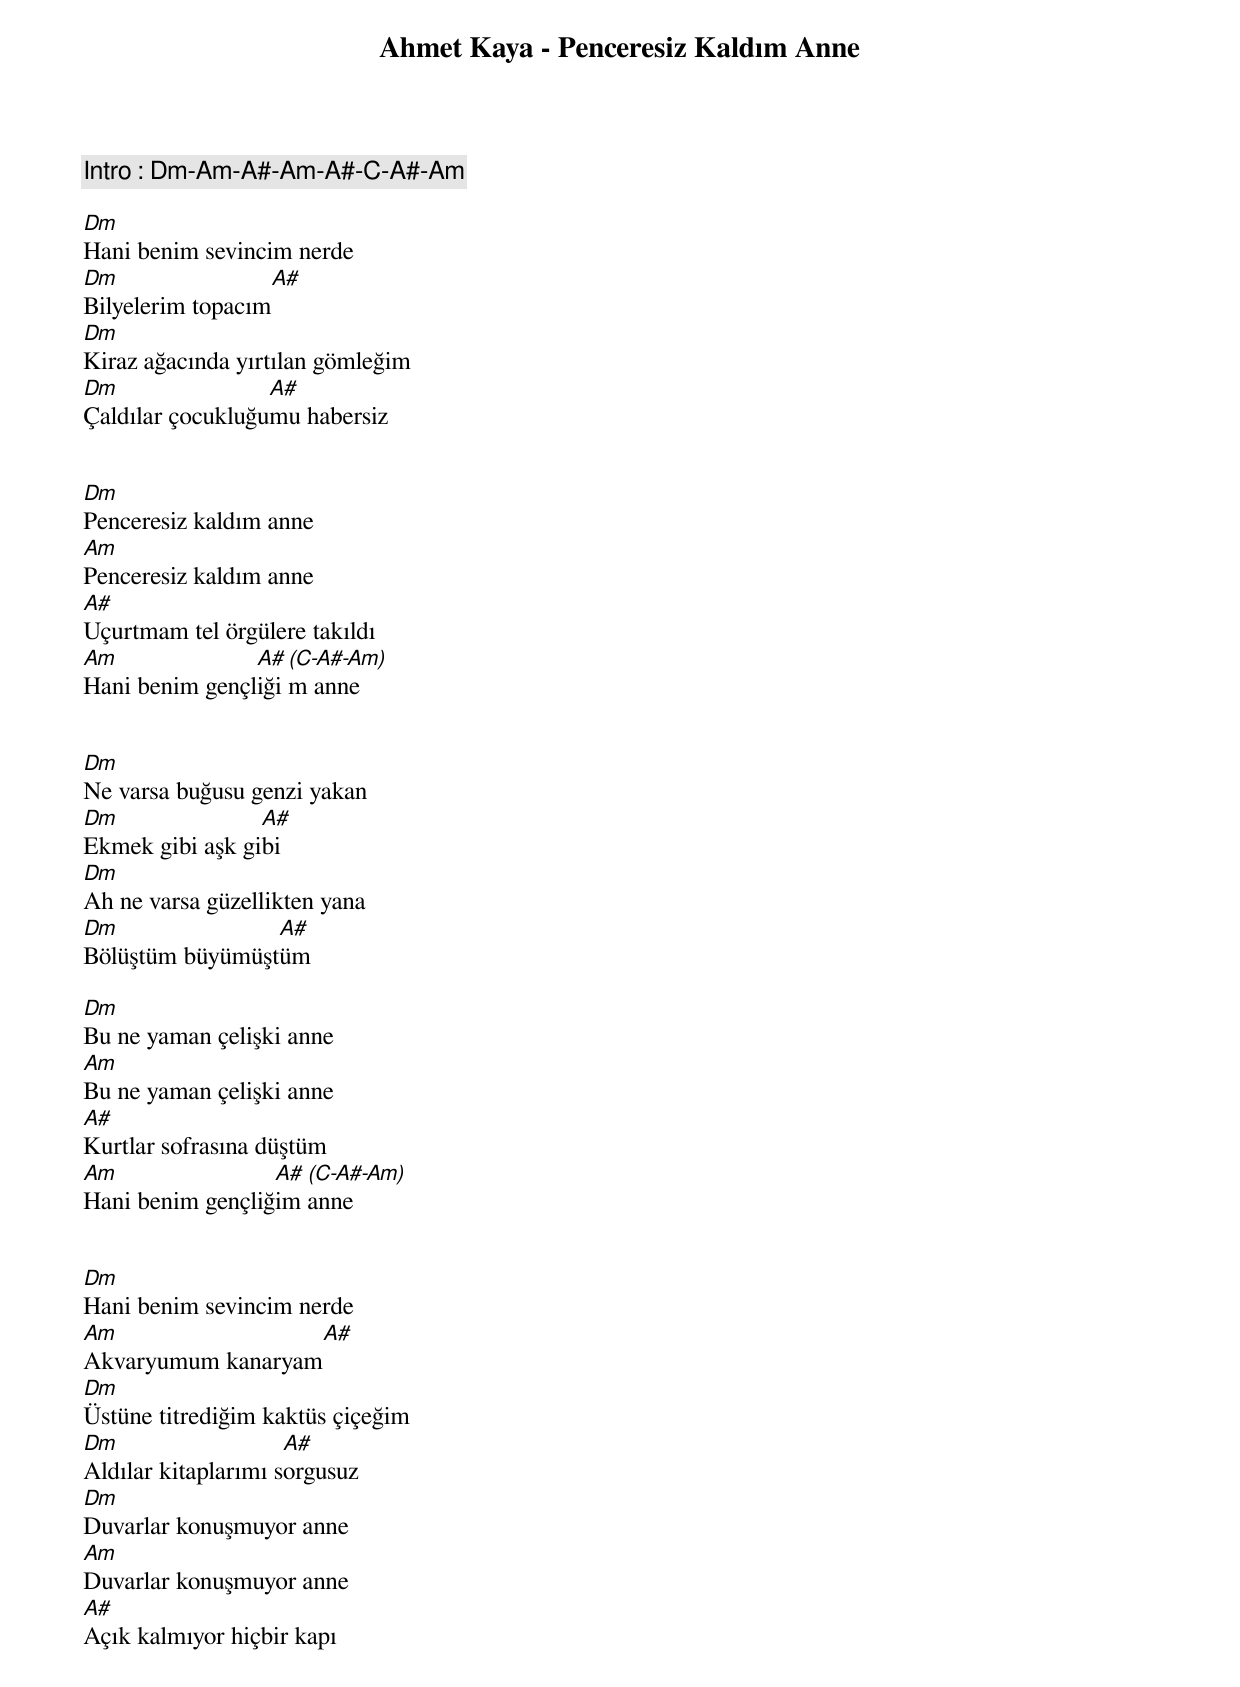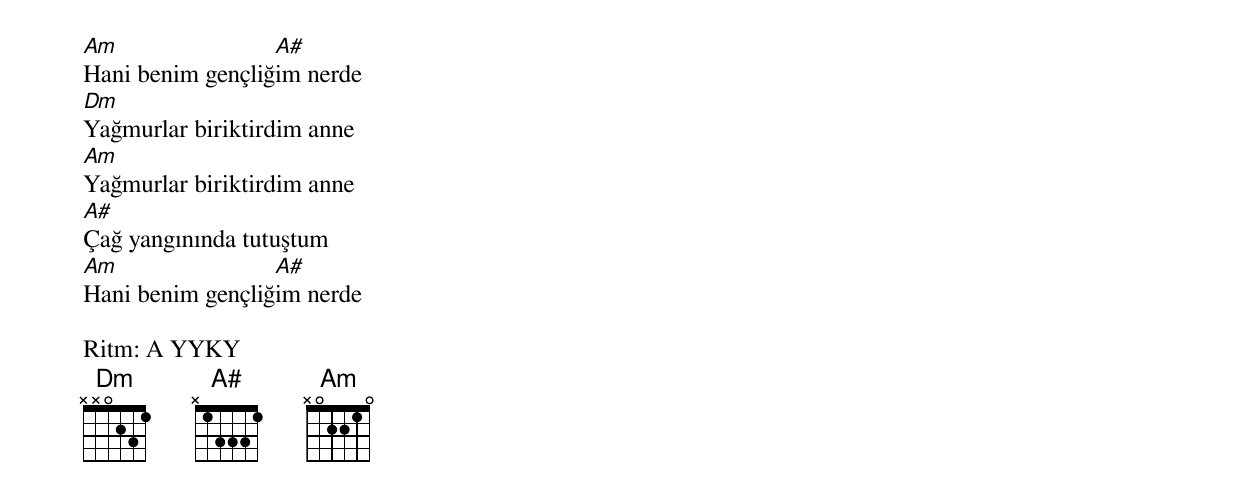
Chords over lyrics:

Ahmet Kaya - Penceresiz Kaldım Anne

Intro : Dm-Am-A#-Am-A#-C-A#-Am

Dm
Hani benim sevincim nerde
Dm                A#
Bilyelerim topacım
Dm
Kiraz ağacında yırtılan gömleğim
Dm                A#
Çaldılar çocukluğumu habersiz


Dm
Penceresiz kaldım anne
Am
Penceresiz kaldım anne
A#
Uçurtmam tel örgülere takıldı
Am              A# (C-A#-Am)
Hani benim gençliğim anne


Dm
Ne varsa buğusu genzi yakan
Dm               A#
Ekmek gibi aşk gibi
Dm
Ah ne varsa güzellikten yana
Dm               A#
Bölüştüm büyümüştüm

Dm
Bu ne yaman çelişki anne
Am
Bu ne yaman çelişki anne
A#
Kurtlar sofrasına düştüm
Am                A# (C-A#-Am)
Hani benim gençliğim anne


Dm
Hani benim sevincim nerde
Am                 A#
Akvaryumum kanaryam
Dm
Üstüne titrediğim kaktüs çiçeğim
Dm                   A#
Aldılar kitaplarımı sorgusuz
Dm
Duvarlar konuşmuyor anne
Am
Duvarlar konuşmuyor anne
A#
Açık kalmıyor hiçbir kapı
Am                A#
Hani benim gençliğim nerde
Dm
Yağmurlar biriktirdim anne
Am
Yağmurlar biriktirdim anne
A#
Çağ yangınında tutuştum
Am                A#
Hani benim gençliğim nerde

Ritm: A YYKY
